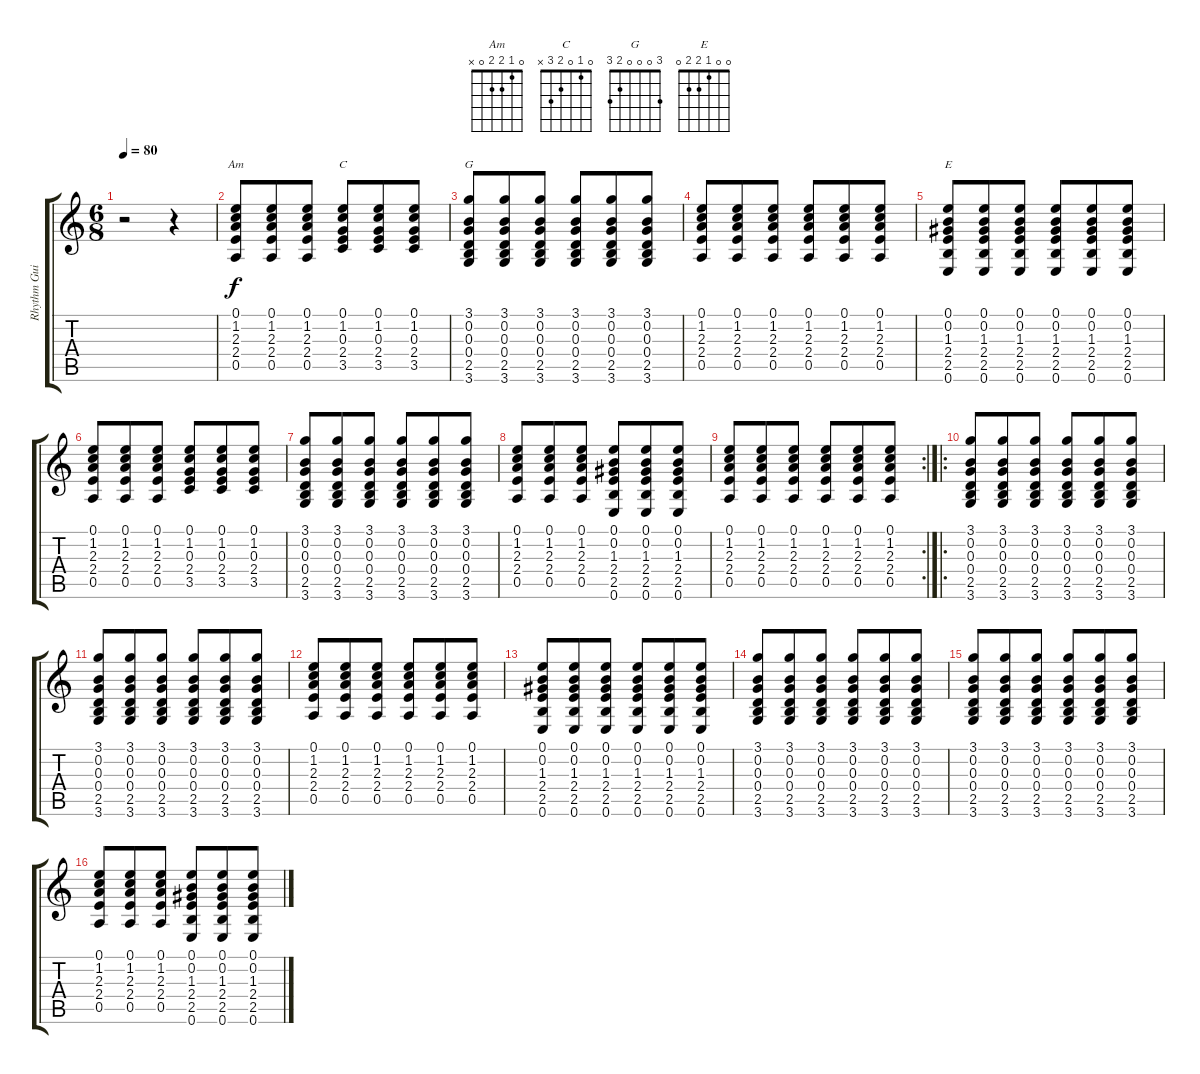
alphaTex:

\track ("Rhythm Guitar" "Rhythm Gui") {instrument acousticguitarnylon}
\staff {score tabs}
\tuning (E4 B3 G3 D3 A2 E2) {hide}
\chord ("Am" 0 1 2 2 0 x)
\chord ("C" 0 1 0 2 3 x)
\chord ("G" 3 0 0 0 2 3)
\chord ("E" 0 0 1 2 2 0)
\ts (6 8)
\tempo 80
\clef g2
\ks c
r.2{dy f instrument acousticguitarnylon} r.4 |
(0.1 1.2 2.3 2.4 0.5).8{ch "Am"} (0.1 1.2 2.3 2.4 0.5).8 (0.1 1.2 2.3 2.4 0.5).8 (0.1 1.2 0.3 2.4 3.5).8{ch "C"} (0.1 1.2 0.3 2.4 3.5).8 (0.1 1.2 0.3 2.4 3.5).8 |
(3.1 0.2 0.3 0.4 2.5 3.6).8{ch "G"} (3.1 0.2 0.3 0.4 2.5 3.6).8 (3.1 0.2 0.3 0.4 2.5 3.6).8 (3.1 0.2 0.3 0.4 2.5 3.6).8 (3.1 0.2 0.3 0.4 2.5 3.6).8 (3.1 0.2 0.3 0.4 2.5 3.6).8 |
(0.1 1.2 2.3 2.4 0.5).8 (0.1 1.2 2.3 2.4 0.5).8 (0.1 1.2 2.3 2.4 0.5).8 (0.1 1.2 2.3 2.4 0.5).8 (0.1 1.2 2.3 2.4 0.5).8 (0.1 1.2 2.3 2.4 0.5).8 |
(0.1 0.2 1.3 2.4 2.5 0.6).8{ch "E"} (0.1 0.2 1.3 2.4 2.5 0.6).8 (0.1 0.2 1.3 2.4 2.5 0.6).8 (0.1 0.2 1.3 2.4 2.5 0.6).8 (0.1 0.2 1.3 2.4 2.5 0.6).8 (0.1 0.2 1.3 2.4 2.5 0.6).8 |
(0.1 1.2 2.3 2.4 0.5).8 (0.1 1.2 2.3 2.4 0.5).8 (0.1 1.2 2.3 2.4 0.5).8 (0.1 1.2 0.3 2.4 3.5).8 (0.1 1.2 0.3 2.4 3.5).8 (0.1 1.2 0.3 2.4 3.5).8 |
(3.1 0.2 0.3 0.4 2.5 3.6).8 (3.1 0.2 0.3 0.4 2.5 3.6).8 (3.1 0.2 0.3 0.4 2.5 3.6).8 (3.1 0.2 0.3 0.4 2.5 3.6).8 (3.1 0.2 0.3 0.4 2.5 3.6).8 (3.1 0.2 0.3 0.4 2.5 3.6).8 |
(0.1 1.2 2.3 2.4 0.5).8 (0.1 1.2 2.3 2.4 0.5).8 (0.1 1.2 2.3 2.4 0.5).8 (0.1 0.2 1.3 2.4 2.5 0.6).8 (0.1 0.2 1.3 2.4 2.5 0.6).8 (0.1 0.2 1.3 2.4 2.5 0.6).8 |
\rc 2
(0.1 1.2 2.3 2.4 0.5).8 (0.1 1.2 2.3 2.4 0.5).8 (0.1 1.2 2.3 2.4 0.5).8 (0.1 1.2 2.3 2.4 0.5).8 (0.1 1.2 2.3 2.4 0.5).8 (0.1 1.2 2.3 2.4 0.5).8 |
\ro
(3.1 0.2 0.3 0.4 2.5 3.6).8 (3.1 0.2 0.3 0.4 2.5 3.6).8 (3.1 0.2 0.3 0.4 2.5 3.6).8 (3.1 0.2 0.3 0.4 2.5 3.6).8 (3.1 0.2 0.3 0.4 2.5 3.6).8 (3.1 0.2 0.3 0.4 2.5 3.6).8 |
(3.1 0.2 0.3 0.4 2.5 3.6).8 (3.1 0.2 0.3 0.4 2.5 3.6).8 (3.1 0.2 0.3 0.4 2.5 3.6).8 (3.1 0.2 0.3 0.4 2.5 3.6).8 (3.1 0.2 0.3 0.4 2.5 3.6).8 (3.1 0.2 0.3 0.4 2.5 3.6).8 |
(0.1 1.2 2.3 2.4 0.5).8 (0.1 1.2 2.3 2.4 0.5).8 (0.1 1.2 2.3 2.4 0.5).8 (0.1 1.2 2.3 2.4 0.5).8 (0.1 1.2 2.3 2.4 0.5).8 (0.1 1.2 2.3 2.4 0.5).8 |
(0.1 0.2 1.3 2.4 2.5 0.6).8 (0.1 0.2 1.3 2.4 2.5 0.6).8 (0.1 0.2 1.3 2.4 2.5 0.6).8 (0.1 0.2 1.3 2.4 2.5 0.6).8 (0.1 0.2 1.3 2.4 2.5 0.6).8 (0.1 0.2 1.3 2.4 2.5 0.6).8 |
(3.1 0.2 0.3 0.4 2.5 3.6).8 (3.1 0.2 0.3 0.4 2.5 3.6).8 (3.1 0.2 0.3 0.4 2.5 3.6).8 (3.1 0.2 0.3 0.4 2.5 3.6).8 (3.1 0.2 0.3 0.4 2.5 3.6).8 (3.1 0.2 0.3 0.4 2.5 3.6).8 |
(3.1 0.2 0.3 0.4 2.5 3.6).8 (3.1 0.2 0.3 0.4 2.5 3.6).8 (3.1 0.2 0.3 0.4 2.5 3.6).8 (3.1 0.2 0.3 0.4 2.5 3.6).8 (3.1 0.2 0.3 0.4 2.5 3.6).8 (3.1 0.2 0.3 0.4 2.5 3.6).8 |
(0.1 1.2 2.3 2.4 0.5).8 (0.1 1.2 2.3 2.4 0.5).8 (0.1 1.2 2.3 2.4 0.5).8 (0.1 0.2 1.3 2.4 2.5 0.6).8 (0.1 0.2 1.3 2.4 2.5 0.6).8 (0.1 0.2 1.3 2.4 2.5 0.6).8
